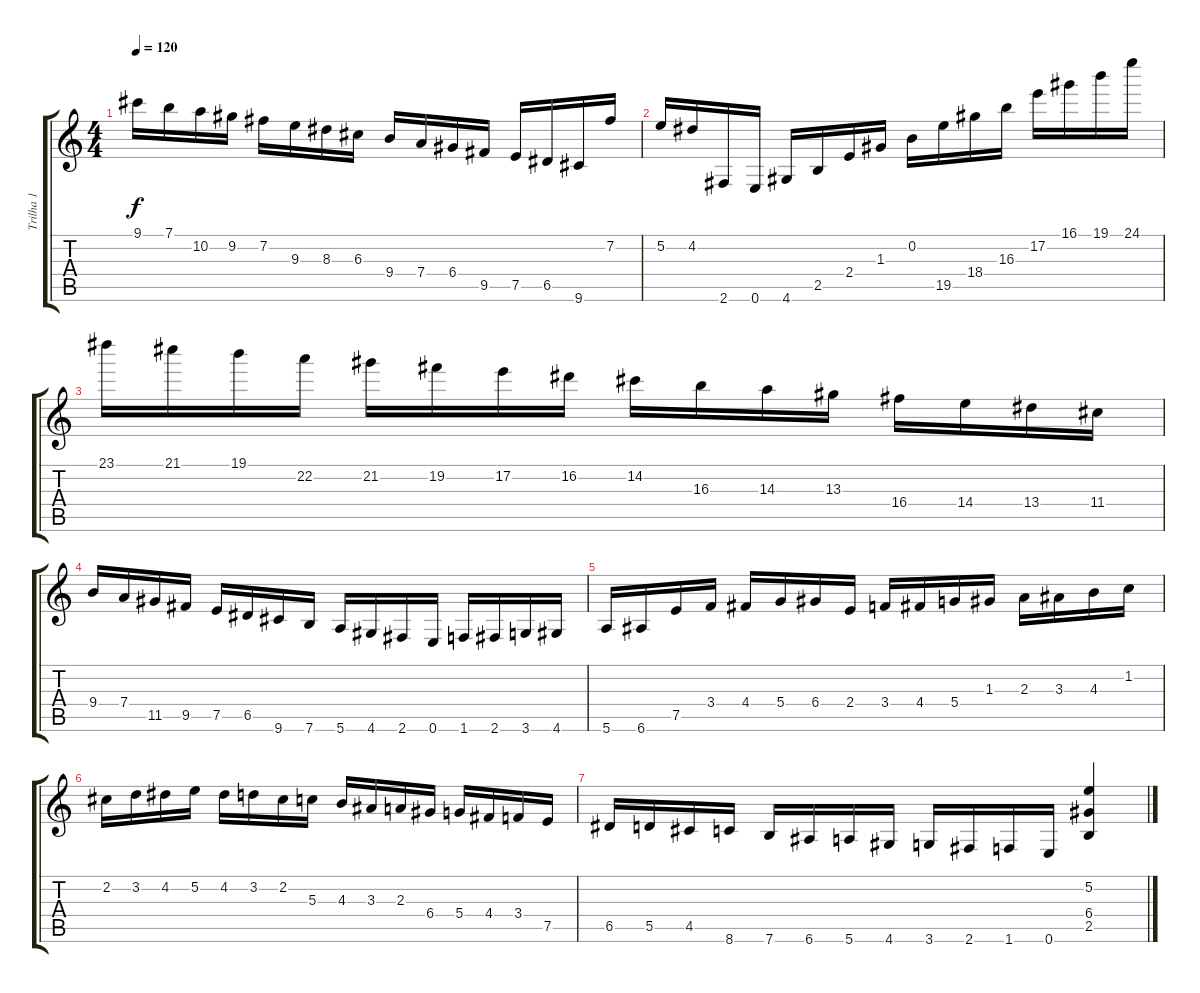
\track ("Trilha 1" "Trilha 1") {instrument acousticguitarnylon}
\staff {score tabs}
\tuning (E4 B3 G3 D3 A2 E2) {hide}
\ts (4 4)
\tempo 120
\clef g2
\ks c
9.1.16{dy f} 7.1.16 10.2.16 9.2.16 7.2.16 9.3.16 8.3.16 6.3.16 9.4.16 7.4.16 6.4.16 9.5.16 7.5.16 6.5.16 9.6.16 7.2.16 |
5.2.16 4.2.16 2.6.16 0.6.16 4.6.16 2.5.16 2.4.16 1.3.16 0.2.16 19.5.16 18.4.16 16.3.16 17.2.16 16.1.16 19.1.16 24.1.16 |
23.1.16 21.1.16 19.1.16 22.2.16 21.2.16 19.2.16 17.2.16 16.2.16 14.2.16 16.3.16 14.3.16 13.3.16 16.4.16 14.4.16 13.4.16 11.4.16 |
9.4.16 7.4.16 11.5.16 9.5.16 7.5.16 6.5.16 9.6.16 7.6.16 5.6.16 4.6.16 2.6.16 0.6.16 1.6.16 2.6.16 3.6.16 4.6.16 |
5.6.16 6.6.16 7.5.16 3.4.16 4.4.16 5.4.16 6.4.16 2.4.16 3.4.16 4.4.16 5.4.16 1.3.16 2.3.16 3.3.16 4.3.16 1.2.16 |
2.2.16 3.2.16 4.2.16 5.2.16 4.2.16 3.2.16 2.2.16 5.3.16 4.3.16 3.3.16 2.3.16 6.4.16 5.4.16 4.4.16 3.4.16 7.5.16 |
6.5.16 5.5.16 4.5.16 8.6.16 7.6.16 6.6.16 5.6.16 4.6.16 3.6.16 2.6.16 1.6.16 0.6.16 (5.2 6.4 2.5).4
